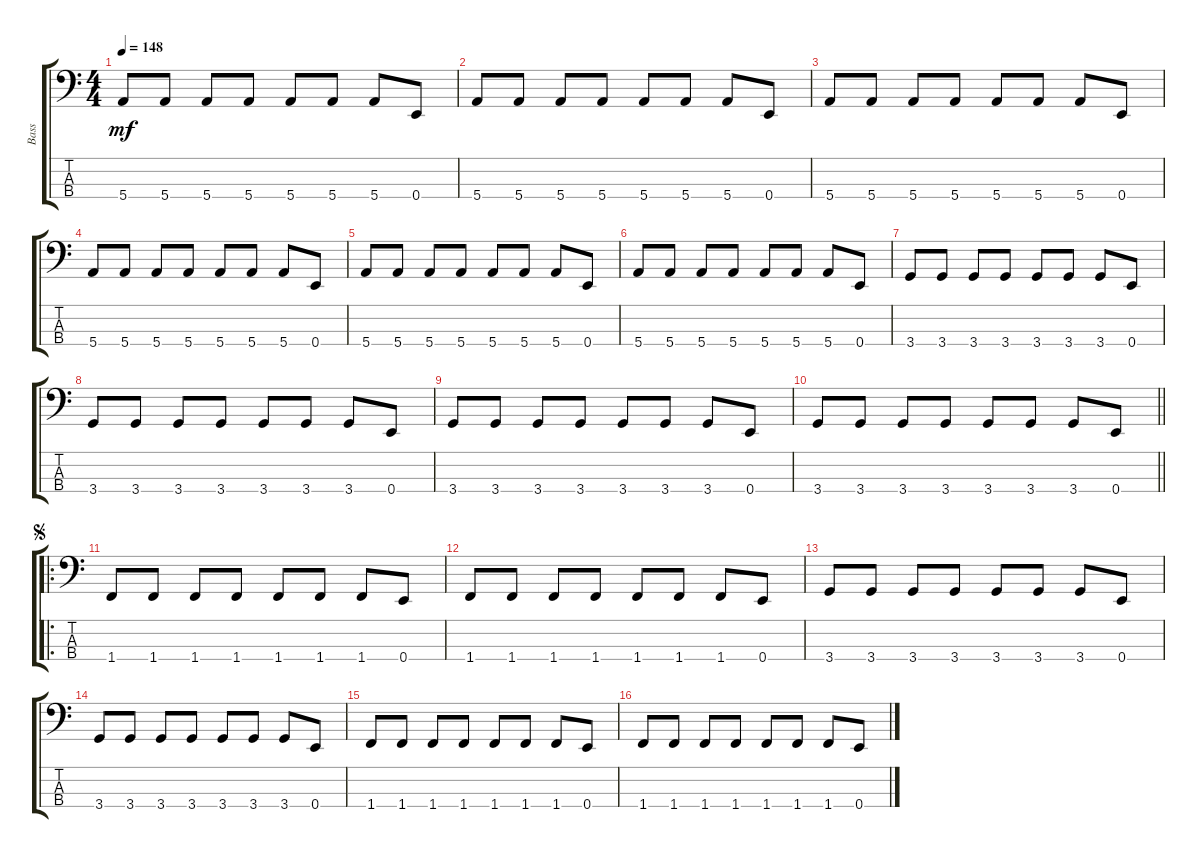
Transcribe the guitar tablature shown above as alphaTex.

\track ("Bass" "Bass") {instrument electricbasspick}
\staff {score tabs}
\tuning (G2 D2 A1 E1) {hide}
\ts (4 4)
\tempo 148
\clef f4
\ks c
5.4.8{dy mf} 5.4.8 5.4.8 5.4.8 5.4.8 5.4.8 5.4.8 0.4.8 |
5.4.8 5.4.8 5.4.8 5.4.8 5.4.8 5.4.8 5.4.8 0.4.8 |
5.4.8 5.4.8 5.4.8 5.4.8 5.4.8 5.4.8 5.4.8 0.4.8 |
5.4.8 5.4.8 5.4.8 5.4.8 5.4.8 5.4.8 5.4.8 0.4.8 |
5.4.8 5.4.8 5.4.8 5.4.8 5.4.8 5.4.8 5.4.8 0.4.8 |
5.4.8 5.4.8 5.4.8 5.4.8 5.4.8 5.4.8 5.4.8 0.4.8 |
3.4.8 3.4.8 3.4.8 3.4.8 3.4.8 3.4.8 3.4.8 0.4.8 |
3.4.8 3.4.8 3.4.8 3.4.8 3.4.8 3.4.8 3.4.8 0.4.8 |
3.4.8 3.4.8 3.4.8 3.4.8 3.4.8 3.4.8 3.4.8 0.4.8 |
\barLineRight lightlight
3.4.8 3.4.8 3.4.8 3.4.8 3.4.8 3.4.8 3.4.8 0.4.8 |
\ro
\jump segno
1.4.8 1.4.8 1.4.8 1.4.8 1.4.8 1.4.8 1.4.8 0.4.8 |
1.4.8 1.4.8 1.4.8 1.4.8 1.4.8 1.4.8 1.4.8 0.4.8 |
3.4.8 3.4.8 3.4.8 3.4.8 3.4.8 3.4.8 3.4.8 0.4.8 |
3.4.8 3.4.8 3.4.8 3.4.8 3.4.8 3.4.8 3.4.8 0.4.8 |
1.4.8 1.4.8 1.4.8 1.4.8 1.4.8 1.4.8 1.4.8 0.4.8 |
1.4.8 1.4.8 1.4.8 1.4.8 1.4.8 1.4.8 1.4.8 0.4.8
